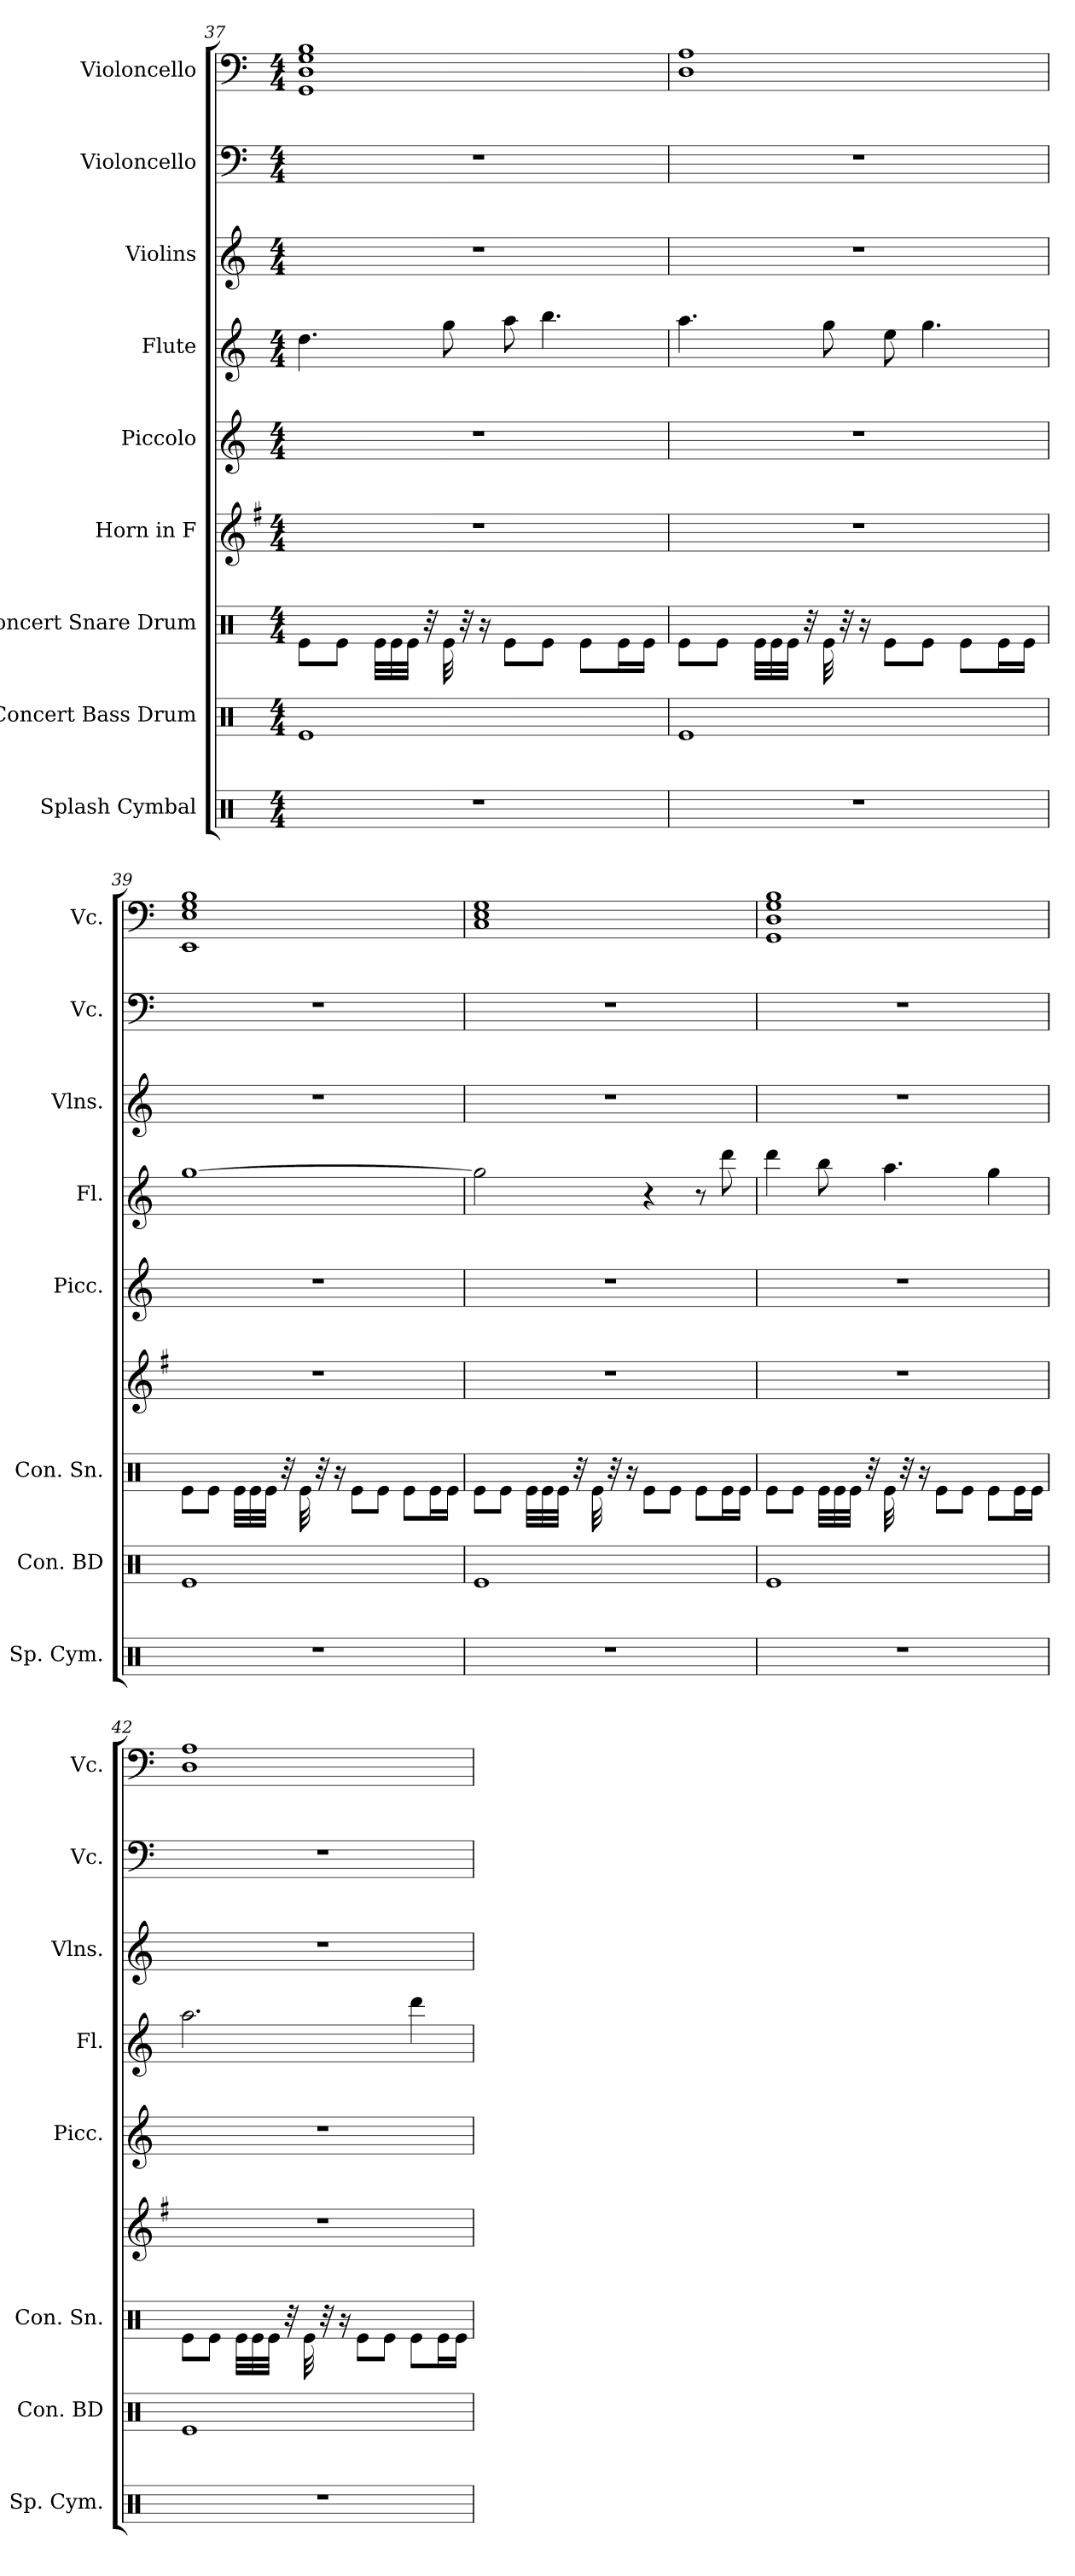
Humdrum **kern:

**kern	**kern	**kern	**kern	**kern	**kern	**kern	**kern	**kern
*part9	*part8	*part7	*part6	*part5	*part4	*part3	*part2	*part1
*staff9	*staff8	*staff7	*staff6	*staff5	*staff4	*staff3	*staff2	*staff1
*I"Splash Cymbal	*I"Concert Bass Drum	*I"Concert Snare Drum	*I"Horn in F	*I"Piccolo	*I"Flute	*I"Violins	*I"Violoncello	*I"Violoncello
*I'Sp. Cym.	*I'Con. BD	*I'Con. Sn.	*	*I'Picc.	*I'Fl.	*I'Vlns.	*I'Vc.	*I'Vc.
*clefX	*clefX	*clefX	*clefG2	*clefG2	*clefG2	*clefG2	*clefF4	*clefF4
*	*	*	*ITrd4c7	*ITrd-7c-12	*	*	*	*
*k[]	*k[]	*k[]	*k[]	*k[]	*k[]	*k[]	*k[]	*k[]
*M4/4	*M4/4	*M4/4	*M4/4	*M4/4	*M4/4	*M4/4	*M4/4	*M4/4
=37	=37	=37	=37	=37	=37	=37	=37	=37
1r	1Re	8Re\L	1r	1r	4.dd\	1r	1r	1GG 1D 1G 1B
.	.	8Re\J	.	.	.	.	.	.
.	.	32Re\LLL	.	.	.	.	.	.
.	.	32Re\	.	.	.	.	.	.
.	.	32Re\JJJ	.	.	.	.	.	.
.	.	32r	.	.	.	.	.	.
.	.	32Re\	.	.	8gg\	.	.	.
.	.	32r	.	.	.	.	.	.
.	.	16r	.	.	.	.	.	.
.	.	8Re\L	.	.	8aa\	.	.	.
.	.	8Re\J	.	.	4.bb\	.	.	.
.	.	8Re\L	.	.	.	.	.	.
.	.	16Re\L	.	.	.	.	.	.
.	.	16Re\JJ	.	.	.	.	.	.
=38	=38	=38	=38	=38	=38	=38	=38	=38
1r	1Re	8Re\L	1r	1r	4.aa\	1r	1r	1D 1A
.	.	8Re\J	.	.	.	.	.	.
.	.	32Re\LLL	.	.	.	.	.	.
.	.	32Re\	.	.	.	.	.	.
.	.	32Re\JJJ	.	.	.	.	.	.
.	.	32r	.	.	.	.	.	.
.	.	32Re\	.	.	8gg\	.	.	.
.	.	32r	.	.	.	.	.	.
.	.	16r	.	.	.	.	.	.
.	.	8Re\L	.	.	8ee\	.	.	.
.	.	8Re\J	.	.	4.gg\	.	.	.
.	.	8Re\L	.	.	.	.	.	.
.	.	16Re\L	.	.	.	.	.	.
.	.	16Re\JJ	.	.	.	.	.	.
!!LO:PB:g=z
=39	=39	=39	=39	=39	=39	=39	=39	=39
1r	1Re	8Re\L	1r	1r	[1gg	1r	1r	1EE 1E 1G 1B
.	.	8Re\J	.	.	.	.	.	.
.	.	32Re\LLL	.	.	.	.	.	.
.	.	32Re\	.	.	.	.	.	.
.	.	32Re\JJJ	.	.	.	.	.	.
.	.	32r	.	.	.	.	.	.
.	.	32Re\	.	.	.	.	.	.
.	.	32r	.	.	.	.	.	.
.	.	16r	.	.	.	.	.	.
.	.	8Re\L	.	.	.	.	.	.
.	.	8Re\J	.	.	.	.	.	.
.	.	8Re\L	.	.	.	.	.	.
.	.	16Re\L	.	.	.	.	.	.
.	.	16Re\JJ	.	.	.	.	.	.
=40	=40	=40	=40	=40	=40	=40	=40	=40
1r	1Re	8Re\L	1r	1r	2gg\]	1r	1r	1C 1E 1G
.	.	8Re\J	.	.	.	.	.	.
.	.	32Re\LLL	.	.	.	.	.	.
.	.	32Re\	.	.	.	.	.	.
.	.	32Re\JJJ	.	.	.	.	.	.
.	.	32r	.	.	.	.	.	.
.	.	32Re\	.	.	.	.	.	.
.	.	32r	.	.	.	.	.	.
.	.	16r	.	.	.	.	.	.
.	.	8Re\L	.	.	4r	.	.	.
.	.	8Re\J	.	.	.	.	.	.
.	.	8Re\L	.	.	8r	.	.	.
.	.	16Re\L	.	.	8ddd\	.	.	.
.	.	16Re\JJ	.	.	.	.	.	.
=41	=41	=41	=41	=41	=41	=41	=41	=41
1r	1Re	8Re\L	1r	1r	4ddd\	1r	1r	1GG 1D 1G 1B
.	.	8Re\J	.	.	.	.	.	.
.	.	32Re\LLL	.	.	8bb\	.	.	.
.	.	32Re\	.	.	.	.	.	.
.	.	32Re\JJJ	.	.	.	.	.	.
.	.	32r	.	.	.	.	.	.
.	.	32Re\	.	.	4.aa\	.	.	.
.	.	32r	.	.	.	.	.	.
.	.	16r	.	.	.	.	.	.
.	.	8Re\L	.	.	.	.	.	.
.	.	8Re\J	.	.	.	.	.	.
.	.	8Re\L	.	.	4gg\	.	.	.
.	.	16Re\L	.	.	.	.	.	.
.	.	16Re\JJ	.	.	.	.	.	.
!!LO:PB:g=z
=42	=42	=42	=42	=42	=42	=42	=42	=42
1r	1Re	8Re\L	1r	1r	2.aa\	1r	1r	1D 1A
.	.	8Re\J	.	.	.	.	.	.
.	.	32Re\LLL	.	.	.	.	.	.
.	.	32Re\	.	.	.	.	.	.
.	.	32Re\JJJ	.	.	.	.	.	.
.	.	32r	.	.	.	.	.	.
.	.	32Re\	.	.	.	.	.	.
.	.	32r	.	.	.	.	.	.
.	.	16r	.	.	.	.	.	.
.	.	8Re\L	.	.	.	.	.	.
.	.	8Re\J	.	.	.	.	.	.
.	.	8Re\L	.	.	4ddd\	.	.	.
.	.	16Re\L	.	.	.	.	.	.
.	.	16Re\JJ	.	.	.	.	.	.
=	=	=	=	=	=	=	=	=
*-	*-	*-	*-	*-	*-	*-	*-	*-
